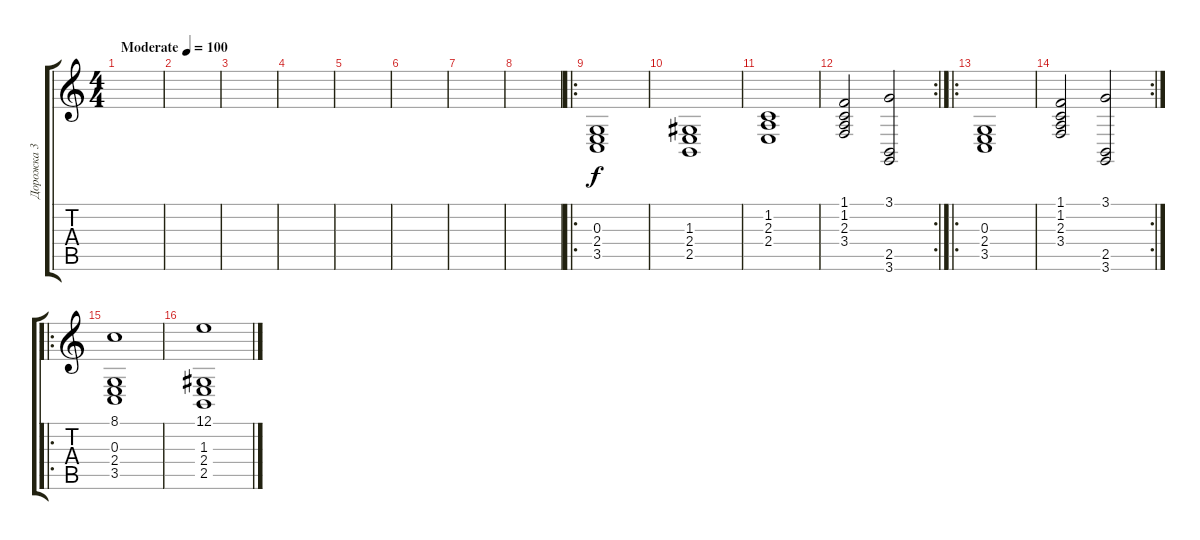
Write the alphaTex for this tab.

\track ("Дорожка 3" "Дорожка 3") {instrument stringensemble2}
\staff {score tabs}
\tuning (E4 B3 G3 D3 A2 E2) {hide}
\ts (4 4)
\tempo (100 "Moderate")
\clef g2
\ks c
|
|
|
|
|
|
|
|
\ro
(0.3 2.4 3.5).1 |
(1.3 2.4 2.5).1 |
(1.2 2.3 2.4).1 |
\rc 2
(1.1 1.2 2.3 3.4).2 (3.1 2.5 3.6).2 |
\ro
(0.3 2.4 3.5).1 |
\rc 2
(1.1 1.2 2.3 3.4).2 (3.1 2.5 3.6).2 |
\ro
(8.1 0.3 2.4 3.5).1 |
(12.1 1.3 2.4 2.5).1
